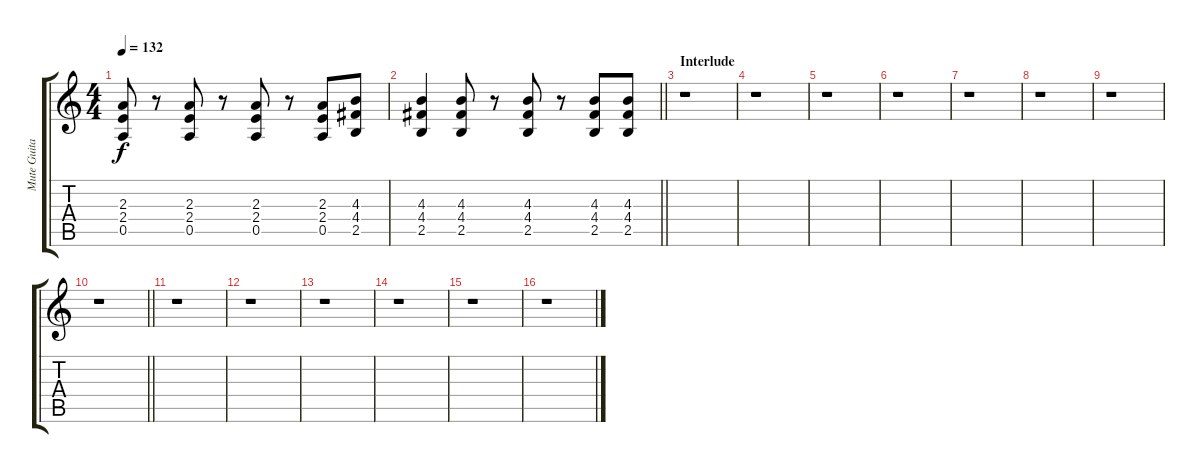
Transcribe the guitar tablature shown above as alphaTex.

\track ("Mute Guitar" "Mute Guita") {instrument electricguitarmuted}
\staff {score tabs}
\tuning (E4 B3 G3 D3 A2 E2) {hide}
\ts (4 4)
\tempo 132
\clef g2
\ks c
(2.3 2.4 0.5).8{dy f} r.8 (2.3 2.4 0.5).8 r.8 (2.3 2.4 0.5).8 r.8 (2.3 2.4 0.5).8 (4.3 4.4 2.5).8 |
\barLineRight lightlight
(4.3 4.4 2.5).4 (4.3 4.4 2.5).8 r.8 (4.3 4.4 2.5).8 r.8 (4.3 4.4 2.5).8 (4.3 4.4 2.5).8 |
\section ("" "Interlude")
r.1 |
r.1 |
r.1 |
r.1 |
r.1 |
r.1 |
r.1 |
\barLineRight lightlight
r.1 |
r.1 |
r.1 |
r.1 |
r.1 |
r.1 |
r.1
